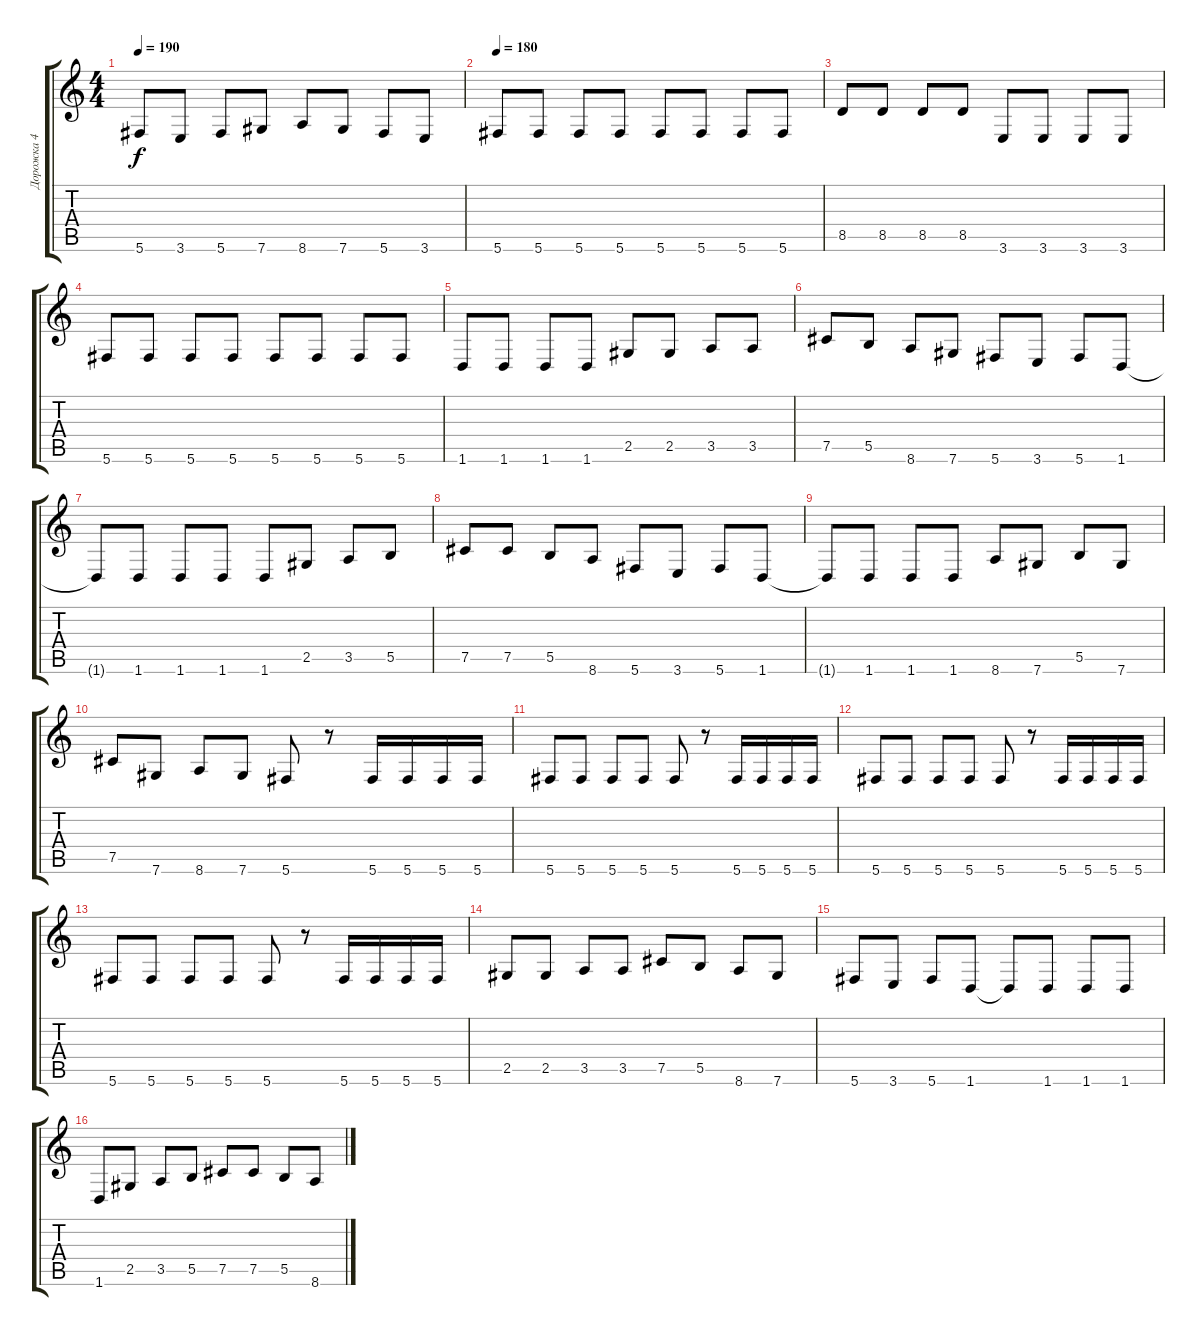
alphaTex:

\track ("Дорожка 4" "Дорожка 4") {instrument electricbassfinger}
\staff {score tabs}
\tuning (Db4 Ab3 E3 B2 Gb2 Db2) {hide}
\ts (4 4)
\tempo 190
\clef g2
\ks c
5.6.8{dy f} 3.6.8 5.6.8 7.6.8 8.6.8 7.6.8 5.6.8 3.6.8 |
\tempo 180
5.6.8 5.6.8 5.6.8 5.6.8 5.6.8 5.6.8 5.6.8 5.6.8 |
8.5.8 8.5.8 8.5.8 8.5.8 3.6.8 3.6.8 3.6.8 3.6.8 |
5.6.8 5.6.8 5.6.8 5.6.8 5.6.8 5.6.8 5.6.8 5.6.8 |
1.6.8 1.6.8 1.6.8 1.6.8 2.5.8 2.5.8 3.5.8 3.5.8 |
7.5.8 5.5.8 8.6.8 7.6.8 5.6.8 3.6.8 5.6.8 1.6.8 |
1.6{t}.8 1.6.8 1.6.8 1.6.8 1.6.8 2.5.8 3.5.8 5.5.8 |
7.5.8 7.5.8 5.5.8 8.6.8 5.6.8 3.6.8 5.6.8 1.6.8 |
1.6{t}.8 1.6.8 1.6.8 1.6.8 8.6.8 7.6.8 5.5.8 7.6.8 |
7.5.8 7.6.8 8.6.8 7.6.8 5.6.8 r.8 5.6.16 5.6.16 5.6.16 5.6.16 |
5.6.8 5.6.8 5.6.8 5.6.8 5.6.8 r.8 5.6.16 5.6.16 5.6.16 5.6.16 |
5.6.8 5.6.8 5.6.8 5.6.8 5.6.8 r.8 5.6.16 5.6.16 5.6.16 5.6.16 |
5.6.8 5.6.8 5.6.8 5.6.8 5.6.8 r.8 5.6.16 5.6.16 5.6.16 5.6.16 |
2.5.8 2.5.8 3.5.8 3.5.8 7.5.8 5.5.8 8.6.8 7.6.8 |
5.6.8 3.6.8 5.6.8 1.6.8 1.6{t}.8 1.6.8 1.6.8 1.6.8 |
1.6.8 2.5.8 3.5.8 5.5.8 7.5.8 7.5.8 5.5.8 8.6.8
